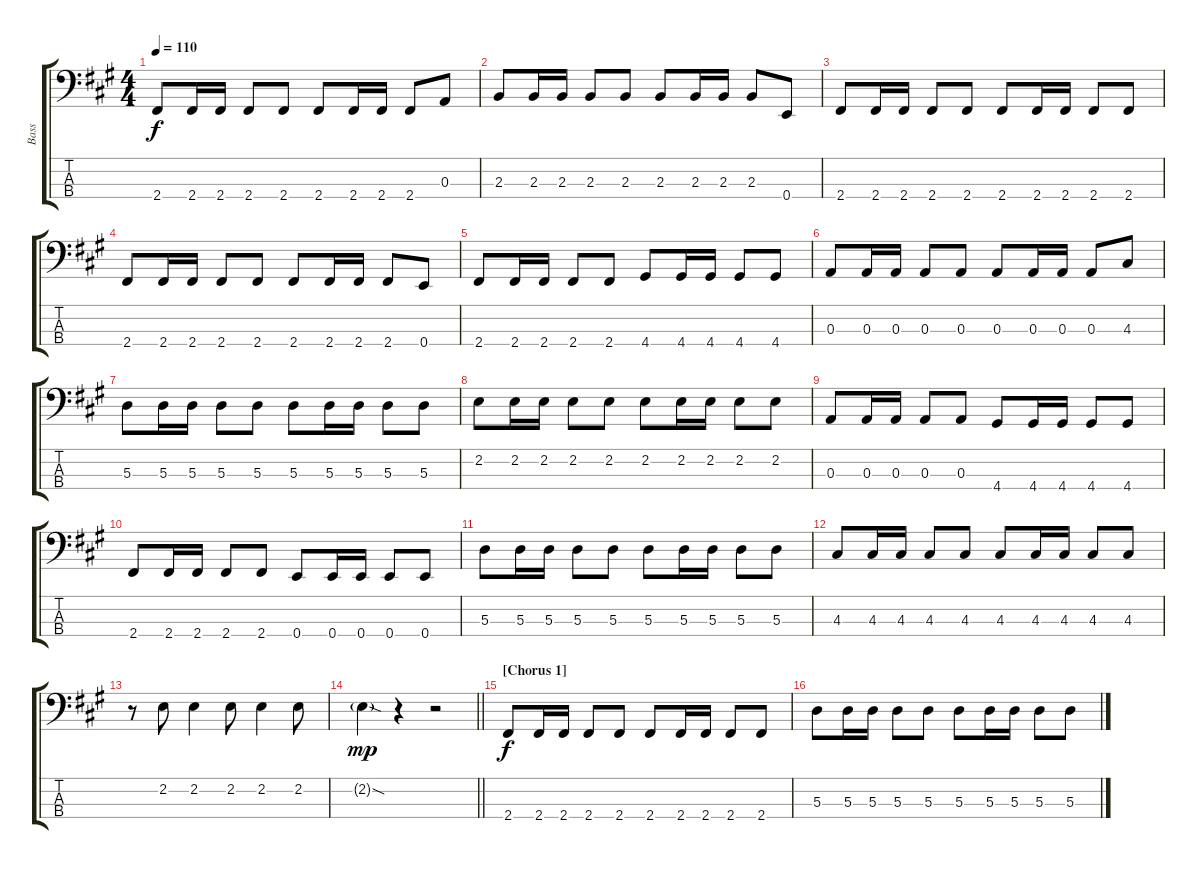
\track ("Bass" "Bass") {instrument electricbassfinger}
\staff {score tabs}
\tuning (G2 D2 A1 E1) {hide}
\ts (4 4)
\tempo 110
\clef f4
\ks a
2.4.8{dy f} 2.4.16 2.4.16 2.4.8 2.4.8 2.4.8 2.4.16 2.4.16 2.4.8 0.3.8 |
2.3.8 2.3.16 2.3.16 2.3.8 2.3.8 2.3.8 2.3.16 2.3.16 2.3.8 0.4.8 |
2.4.8 2.4.16 2.4.16 2.4.8 2.4.8 2.4.8 2.4.16 2.4.16 2.4.8 2.4.8 |
2.4.8 2.4.16 2.4.16 2.4.8 2.4.8 2.4.8 2.4.16 2.4.16 2.4.8 0.4.8 |
2.4.8 2.4.16 2.4.16 2.4.8 2.4.8 4.4.8 4.4.16 4.4.16 4.4.8 4.4.8 |
0.3.8 0.3.16 0.3.16 0.3.8 0.3.8 0.3.8 0.3.16 0.3.16 0.3.8 4.3.8 |
5.3.8 5.3.16 5.3.16 5.3.8 5.3.8 5.3.8 5.3.16 5.3.16 5.3.8 5.3.8 |
2.2.8 2.2.16 2.2.16 2.2.8 2.2.8 2.2.8 2.2.16 2.2.16 2.2.8 2.2.8 |
0.3.8 0.3.16 0.3.16 0.3.8 0.3.8 4.4.8 4.4.16 4.4.16 4.4.8 4.4.8 |
2.4.8 2.4.16 2.4.16 2.4.8 2.4.8 0.4.8 0.4.16 0.4.16 0.4.8 0.4.8 |
5.3.8 5.3.16 5.3.16 5.3.8 5.3.8 5.3.8 5.3.16 5.3.16 5.3.8 5.3.8 |
4.3.8 4.3.16 4.3.16 4.3.8 4.3.8 4.3.8 4.3.16 4.3.16 4.3.8 4.3.8 |
r.8 2.2.8 2.2.4 2.2.8 2.2.4 2.2.8 |
\barLineRight lightlight
2.2{sod g}.4{dy mp} r.4 r.2 |
\section ("" "[Chorus 1]")
2.4.8{dy f} 2.4.16 2.4.16 2.4.8 2.4.8 2.4.8 2.4.16 2.4.16 2.4.8 2.4.8 |
5.3.8 5.3.16 5.3.16 5.3.8 5.3.8 5.3.8 5.3.16 5.3.16 5.3.8 5.3.8
